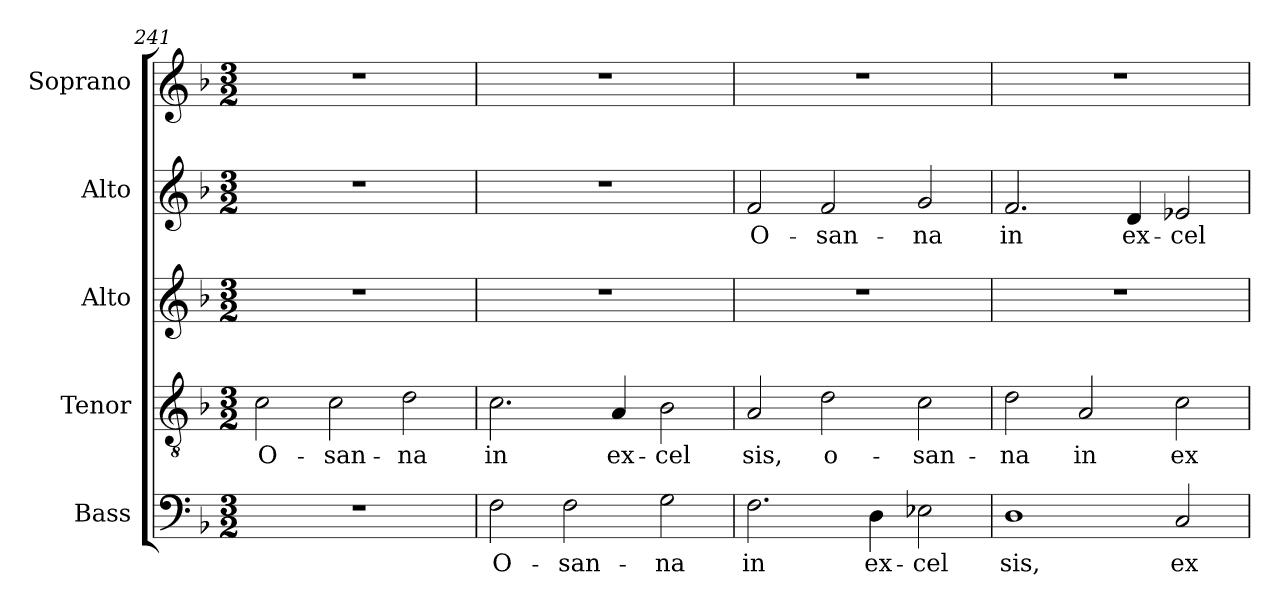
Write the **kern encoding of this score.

**kern	**text	**kern	**text	**kern	**kern	**text	**kern
*part5	*part5	*part4	*part4	*part3	*part2	*part2	*part1
*staff5	*staff5	*staff4	*staff4	*staff3	*staff2	*staff2	*staff1
*I"Bass	*	*I"Tenor	*	*I"Alto	*I"Alto	*	*I"Soprano
*I'B.	*	*I'T.	*	*I'A.	*I'A.	*	*I'S.
!!LO:LB:g=z
*clefF4	*	*clefGv2	*	*clefG2	*clefG2	*	*clefG2
*	*	*ITrd7c12	*	*	*	*	*
*k[b-]	*	*k[b-]	*	*k[b-]	*k[b-]	*	*k[b-]
*F:	*	*F:	*	*F:	*F:	*	*F:
*M3/2	*	*M3/2	*	*M3/2	*M3/2	*	*M3/2
*MM256	*	*MM256	*	*MM256	*MM256	*	*MM256
=241	=241	=241	=241	=241	=241	=241	=241
!LO:N:vis=1	!	!	!	!	!	!	!
!	!	!	!LO:LY:b:color=#000000	!LO:N:vis=1	!LO:N:vis=1	!	!LO:N:vis=1
1.r	.	2Ci\	O-	1.r	1.r	.	1.r
!	!	!	!LO:LY:b:color=#000000	!	!	!	!
.	.	2Ci\	-san-	.	.	.	.
!	!	!	!LO:LY:b:color=#000000	!	!	!	!
.	.	2Di\	-na	.	.	.	.
=242	=242	=242	=242	=242	=242	=242	=242
!	!LO:LY:b:color=#000000	!	!	!	!	!	!
!	!	!	!LO:LY:b:color=#000000	!LO:N:vis=1	!LO:N:vis=1	!	!LO:N:vis=1
2Fi\	O-	2.Ci\	in	1.r	1.r	.	1.r
!	!LO:LY:b:color=#000000	!	!	!	!	!	!
2Fi\	-san-	.	.	.	.	.	.
!	!	!	!LO:LY:b:color=#000000	!	!	!	!
.	.	4AAi/	ex-	.	.	.	.
!	!LO:LY:b:color=#000000	!	!	!	!	!	!
!	!	!	!LO:LY:b:color=#000000	!	!	!	!
2Gi\	-na	2BB-i\	-cel	.	.	.	.
=243	=243	=243	=243	=243	=243	=243	=243
!	!LO:LY:b:color=#000000	!	!	!	!	!	!
!	!	!	!LO:LY:b:color=#000000	!LO:N:vis=1	!	!	!
!	!	!	!	!	!	!LO:LY:b:color=#000000	!LO:N:vis=1
2.Fi\	in	2AAi/	sis,	1.r	2fi/	O-	1.r
!	!	!	!LO:LY:b:color=#000000	!	!	!	!
!	!	!	!	!	!	!LO:LY:b:color=#000000	!
.	.	2Di\	o-	.	2fi/	-san-	.
!	!LO:LY:b:color=#000000	!	!	!	!	!	!
4Di\	ex-	.	.	.	.	.	.
!	!LO:LY:b:color=#000000	!	!	!	!	!	!
!	!	!	!LO:LY:b:color=#000000	!	!	!	!
!	!	!	!	!	!	!LO:LY:b:color=#000000	!
2E-Xi\	-cel	2Ci\	-san-	.	2gi/	-na	.
=244	=244	=244	=244	=244	=244	=244	=244
!	!LO:LY:b:color=#000000	!	!	!	!	!	!
!	!	!	!LO:LY:b:color=#000000	!LO:N:vis=1	!	!	!
!	!	!	!	!	!	!LO:LY:b:color=#000000	!LO:N:vis=1
1Di	sis,	2Di\	-na	1.r	2.fi/	in	1.r
!	!	!	!LO:LY:b:color=#000000	!	!	!	!
.	.	2AAi/	in	.	.	.	.
!	!	!	!	!	!	!LO:LY:b:color=#000000	!
.	.	.	.	.	4di/	ex-	.
!	!LO:LY:b:color=#000000	!	!	!	!	!	!
!	!	!	!LO:LY:b:color=#000000	!	!	!	!
!	!	!	!	!	!	!LO:LY:b:color=#000000	!
2Ci/	ex-	2Ci\	ex-	.	2e-Xi/	-cel-	.
=	=	=	=	=	=	=	=
*-	*-	*-	*-	*-	*-	*-	*-
